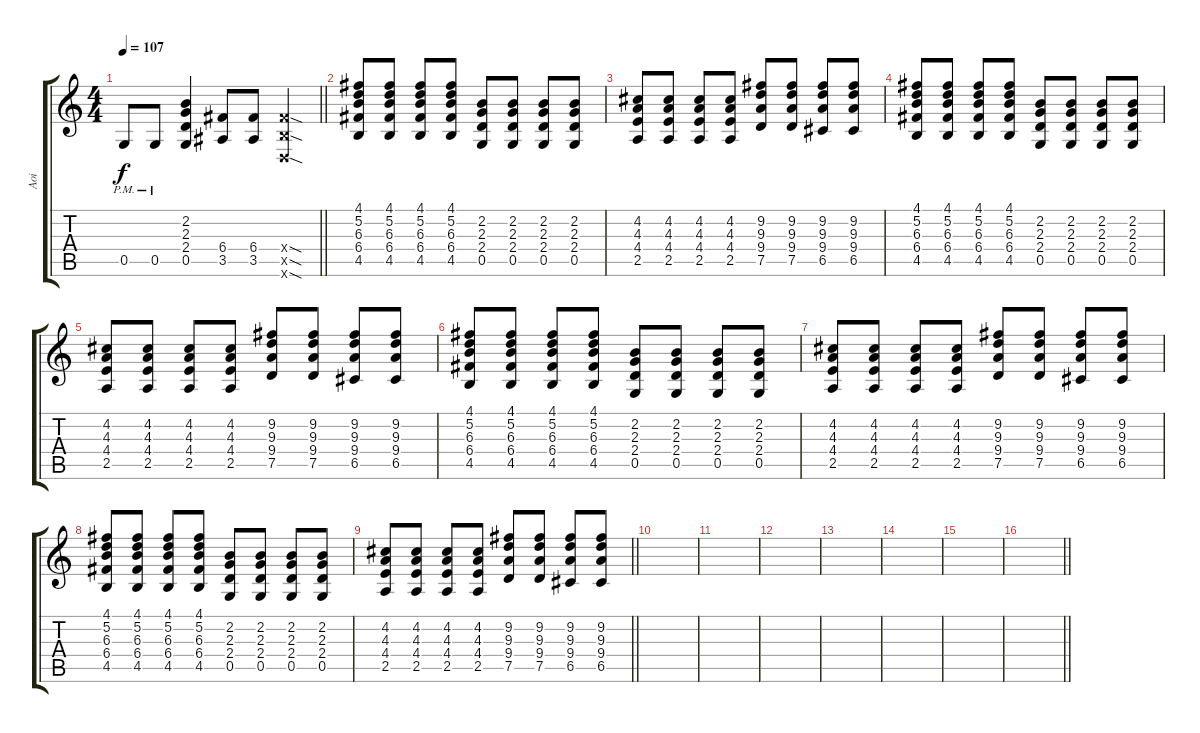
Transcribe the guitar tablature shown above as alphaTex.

\track ("Aoi" "Aoi") {instrument distortionguitar}
\staff {score tabs}
\tuning (D4 A3 F3 C3 G2 D2) {hide}
\ts (4 4)
\tempo 107
\clef g2
\barLineRight lightlight
\ks c
0.5{pm}.8{dy f} 0.5{pm}.8 (2.2 2.3 2.4 0.5).4 (6.4 3.5).8 (6.4 3.5).8 (6.4{sod x} 4.5{sod x} 0.6{sod x}).4 |
(4.1 5.2 6.3 6.4 4.5).8 (4.1 5.2 6.3 6.4 4.5).8 (4.1 5.2 6.3 6.4 4.5).8 (4.1 5.2 6.3 6.4 4.5).8 (2.2 2.3 2.4 0.5).8 (2.2 2.3 2.4 0.5).8 (2.2 2.3 2.4 0.5).8 (2.2 2.3 2.4 0.5).8 |
(4.2 4.3 4.4 2.5).8 (4.2 4.3 4.4 2.5).8 (4.2 4.3 4.4 2.5).8 (4.2 4.3 4.4 2.5).8 (9.2 9.3 9.4 7.5).8 (9.2 9.3 9.4 7.5).8 (9.2 9.3 9.4 6.5).8 (9.2 9.3 9.4 6.5).8 |
(4.1 5.2 6.3 6.4 4.5).8 (4.1 5.2 6.3 6.4 4.5).8 (4.1 5.2 6.3 6.4 4.5).8 (4.1 5.2 6.3 6.4 4.5).8 (2.2 2.3 2.4 0.5).8 (2.2 2.3 2.4 0.5).8 (2.2 2.3 2.4 0.5).8 (2.2 2.3 2.4 0.5).8 |
(4.2 4.3 4.4 2.5).8 (4.2 4.3 4.4 2.5).8 (4.2 4.3 4.4 2.5).8 (4.2 4.3 4.4 2.5).8 (9.2 9.3 9.4 7.5).8 (9.2 9.3 9.4 7.5).8 (9.2 9.3 9.4 6.5).8 (9.2 9.3 9.4 6.5).8 |
(4.1 5.2 6.3 6.4 4.5).8 (4.1 5.2 6.3 6.4 4.5).8 (4.1 5.2 6.3 6.4 4.5).8 (4.1 5.2 6.3 6.4 4.5).8 (2.2 2.3 2.4 0.5).8 (2.2 2.3 2.4 0.5).8 (2.2 2.3 2.4 0.5).8 (2.2 2.3 2.4 0.5).8 |
(4.2 4.3 4.4 2.5).8 (4.2 4.3 4.4 2.5).8 (4.2 4.3 4.4 2.5).8 (4.2 4.3 4.4 2.5).8 (9.2 9.3 9.4 7.5).8 (9.2 9.3 9.4 7.5).8 (9.2 9.3 9.4 6.5).8 (9.2 9.3 9.4 6.5).8 |
(4.1 5.2 6.3 6.4 4.5).8 (4.1 5.2 6.3 6.4 4.5).8 (4.1 5.2 6.3 6.4 4.5).8 (4.1 5.2 6.3 6.4 4.5).8 (2.2 2.3 2.4 0.5).8 (2.2 2.3 2.4 0.5).8 (2.2 2.3 2.4 0.5).8 (2.2 2.3 2.4 0.5).8 |
\barLineRight lightlight
(4.2 4.3 4.4 2.5).8 (4.2 4.3 4.4 2.5).8 (4.2 4.3 4.4 2.5).8 (4.2 4.3 4.4 2.5).8 (9.2 9.3 9.4 7.5).8 (9.2 9.3 9.4 7.5).8 (9.2 9.3 9.4 6.5).8 (9.2 9.3 9.4 6.5).8 |
|
|
|
|
|
|
\barLineRight lightlight
